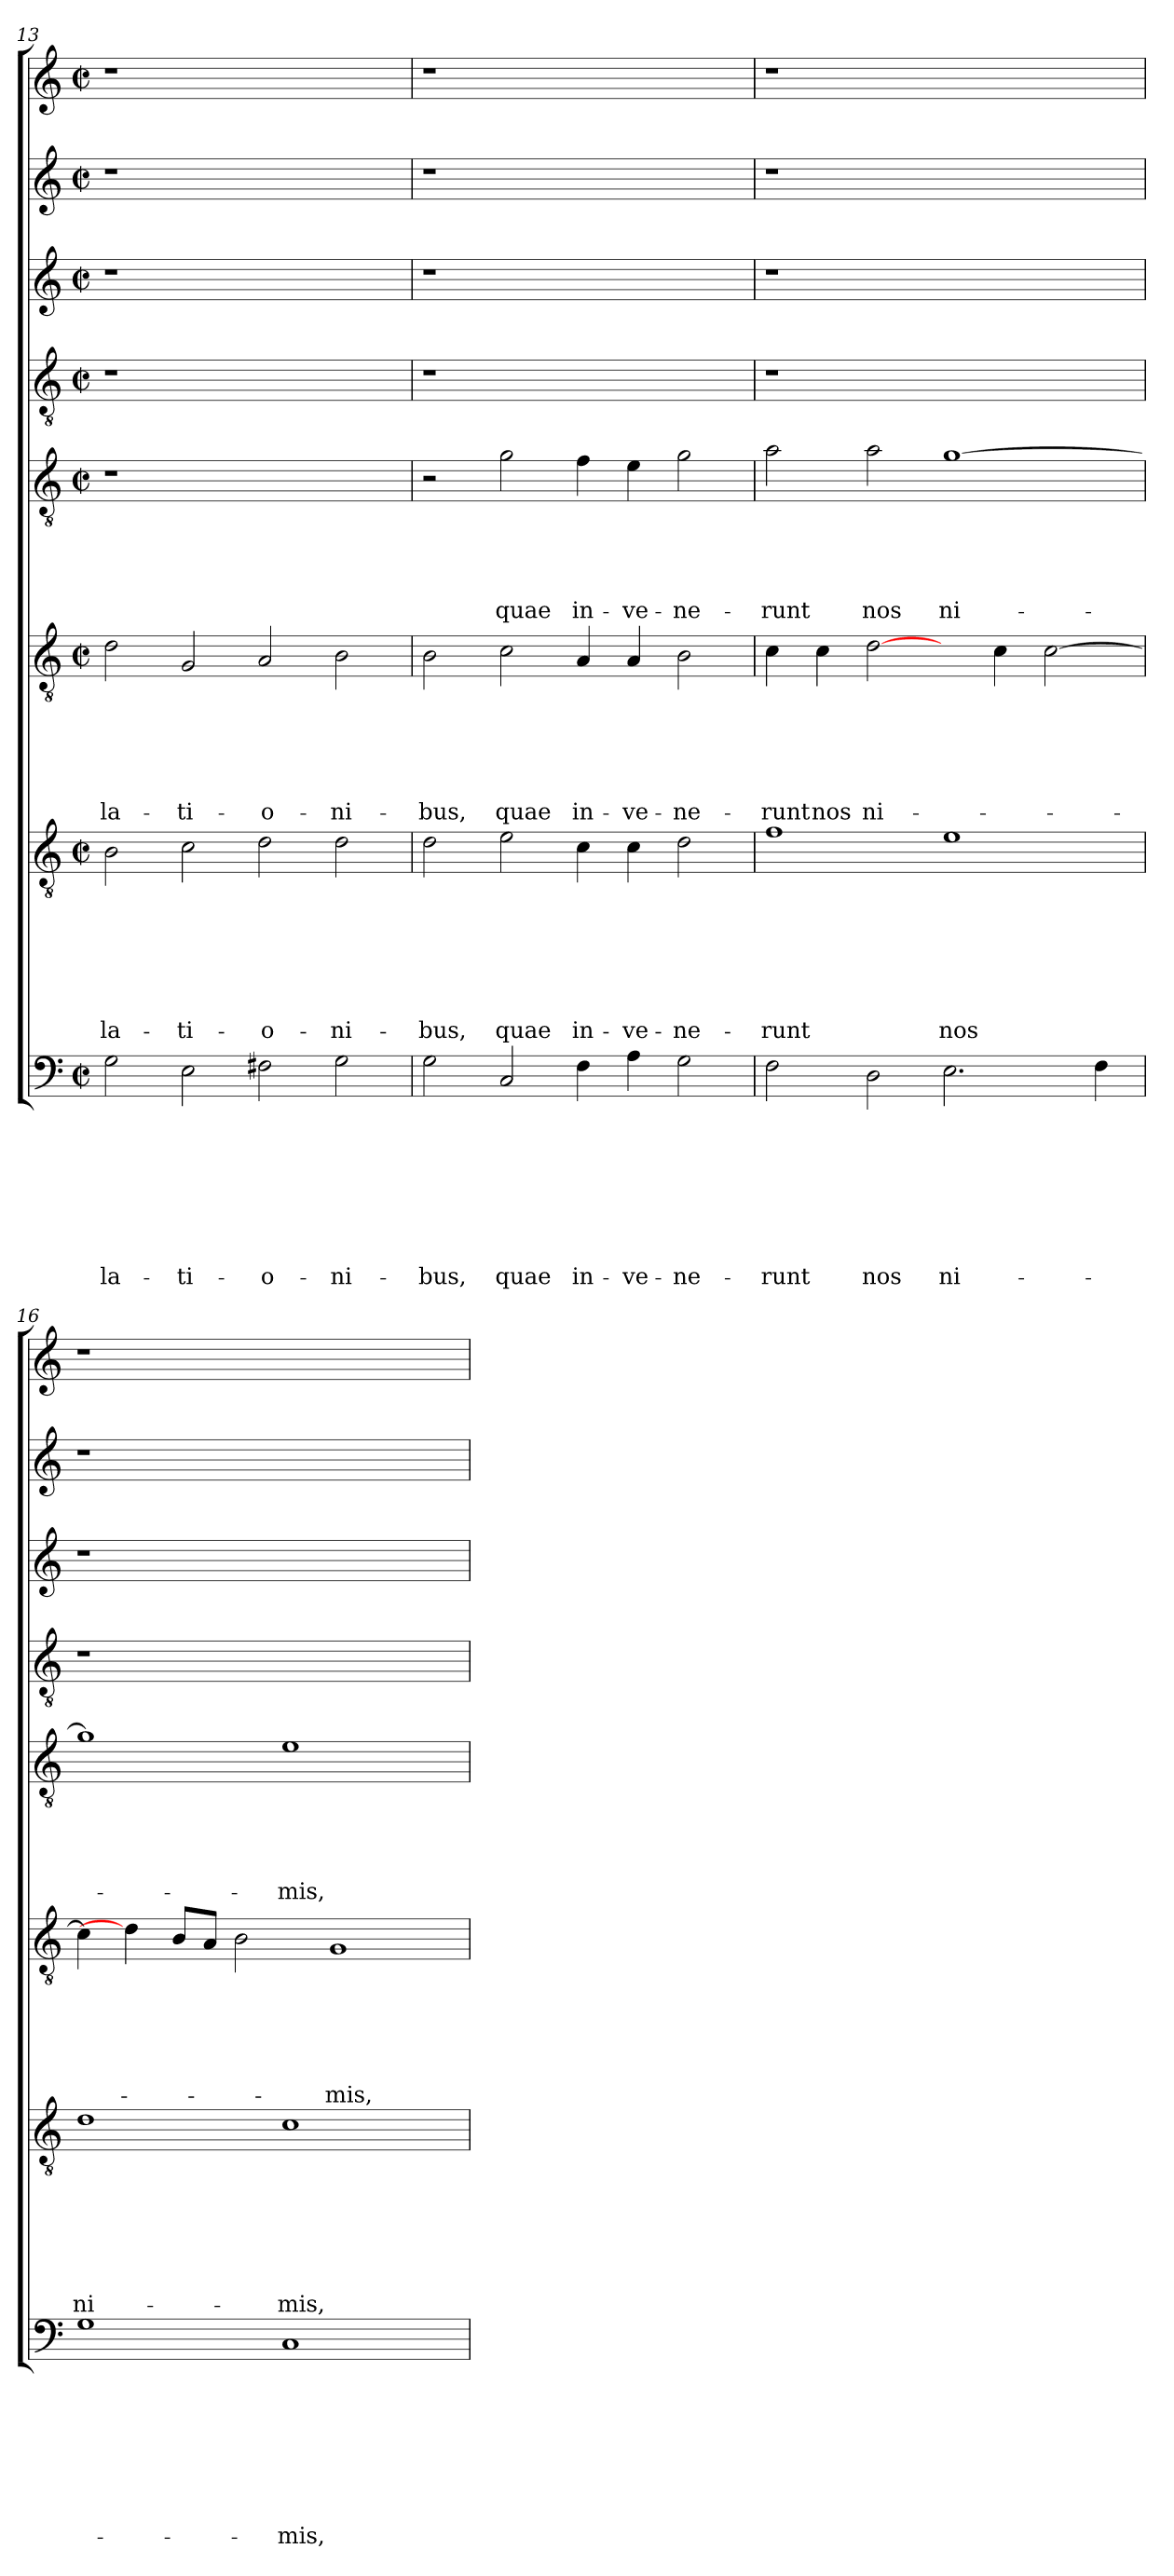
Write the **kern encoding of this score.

**kern	**text	**text	**text	**text	**text	**text	**text	**text	**kern	**text	**text	**text	**text	**text	**text	**text	**kern	**text	**text	**text	**text	**text	**text	**kern	**text	**text	**text	**text	**text	**kern	**kern	**kern	**kern
*part8	*part8	*part8	*part8	*part8	*part8	*part8	*part8	*part8	*part7	*part7	*part7	*part7	*part7	*part7	*part7	*part7	*part6	*part6	*part6	*part6	*part6	*part6	*part6	*part5	*part5	*part5	*part5	*part5	*part5	*part4	*part3	*part2	*part1
*staff8	*staff8	*staff8	*staff8	*staff8	*staff8	*staff8	*staff8	*staff8	*staff7	*staff7	*staff7	*staff7	*staff7	*staff7	*staff7	*staff7	*staff6	*staff6	*staff6	*staff6	*staff6	*staff6	*staff6	*staff5	*staff5	*staff5	*staff5	*staff5	*staff5	*staff4	*staff3	*staff2	*staff1
*clefF4	*	*	*	*	*	*	*	*	*clefGv2	*	*	*	*	*	*	*	*clefGv2	*	*	*	*	*	*	*clefGv2	*	*	*	*	*	*clefGv2	*clefG2	*clefG2	*clefG2
*k[]	*	*	*	*	*	*	*	*	*k[]	*	*	*	*	*	*	*	*k[]	*	*	*	*	*	*	*k[]	*	*	*	*	*	*k[]	*k[]	*k[]	*k[]
*C:	*	*	*	*	*	*	*	*	*C:	*	*	*	*	*	*	*	*C:	*	*	*	*	*	*	*C:	*	*	*	*	*	*C:	*C:	*C:	*C:
*M2/2	*	*	*	*	*	*	*	*	*M2/2	*	*	*	*	*	*	*	*M2/2	*	*	*	*	*	*	*M2/2	*	*	*	*	*	*M2/2	*M2/2	*M2/2	*M2/2
*met(c|)	*	*	*	*	*	*	*	*	*met(c|)	*	*	*	*	*	*	*	*met(c|)	*	*	*	*	*	*	*met(c|)	*	*	*	*	*	*met(c|)	*met(c|)	*met(c|)	*met(c|)
=13	=13	=13	=13	=13	=13	=13	=13	=13	=13	=13	=13	=13	=13	=13	=13	=13	=13	=13	=13	=13	=13	=13	=13	=13	=13	=13	=13	=13	=13	=13	=13	=13	=13
!	!	!	!	!	!	!	!	!LO:LY:b	!	!	!	!	!	!	!	!LO:LY:b	!	!	!	!	!	!	!LO:LY:b	!	!	!	!	!	!	!	!	!	!
2G\	.	.	.	.	.	.	.	-la-	2B\	.	.	.	.	.	.	-la-	2d\	.	.	.	.	.	-la-	1r	.	.	.	.	.	1r	1r	1r	1r
!	!	!	!	!	!	!	!	!LO:LY:b	!	!	!	!	!	!	!	!LO:LY:b	!	!	!	!	!	!	!LO:LY:b	!	!	!	!	!	!	!	!	!	!
2E\	.	.	.	.	.	.	.	-ti-	2c\	.	.	.	.	.	.	-ti-	2G/	.	.	.	.	.	-ti-	.	.	.	.	.	.	.	.	.	.
!	!	!	!	!	!	!	!	!LO:LY:b	!	!	!	!	!	!	!	!LO:LY:b	!	!	!	!	!	!	!LO:LY:b	!	!	!	!	!	!	!	!	!	!
2F#X\	.	.	.	.	.	.	.	-o-	2d\	.	.	.	.	.	.	-o-	2A/	.	.	.	.	.	-o-	1ryy	.	.	.	.	.	1ryy	1ryy	1ryy	1ryy
!	!	!	!	!	!	!	!	!LO:LY:b	!	!	!	!	!	!	!	!LO:LY:b	!	!	!	!	!	!	!LO:LY:b	!	!	!	!	!	!	!	!	!	!
2G\	.	.	.	.	.	.	.	-ni-	2d\	.	.	.	.	.	.	-ni-	2B\	.	.	.	.	.	-ni-	.	.	.	.	.	.	.	.	.	.
=14	=14	=14	=14	=14	=14	=14	=14	=14	=14	=14	=14	=14	=14	=14	=14	=14	=14	=14	=14	=14	=14	=14	=14	=14	=14	=14	=14	=14	=14	=14	=14	=14	=14
!	!	!	!	!	!	!	!	!LO:LY:b	!	!	!	!	!	!	!	!LO:LY:b	!	!	!	!	!	!	!LO:LY:b	!	!	!	!	!	!	!	!	!	!
2G\	.	.	.	.	.	.	.	-bus,	2d\	.	.	.	.	.	.	-bus,	2B\	.	.	.	.	.	-bus,	2r	.	.	.	.	.	1r	1r	1r	1r
!	!	!	!	!	!	!	!	!LO:LY:b	!	!	!	!	!	!	!	!LO:LY:b	!	!	!	!	!	!	!LO:LY:b	!	!	!	!	!	!LO:LY:b	!	!	!	!
2C/	.	.	.	.	.	.	.	quae	2e\	.	.	.	.	.	.	quae	2c\	.	.	.	.	.	quae	2g\	.	.	.	.	quae	.	.	.	.
!	!	!	!	!	!	!	!	!LO:LY:b	!	!	!	!	!	!	!	!LO:LY:b	!	!	!	!	!	!	!LO:LY:b	!	!	!	!	!	!LO:LY:b	!	!	!	!
4F\	.	.	.	.	.	.	.	in-	4c\	.	.	.	.	.	.	in-	4A/	.	.	.	.	.	in-	4f\	.	.	.	.	in-	1ryy	1ryy	1ryy	1ryy
!	!	!	!	!	!	!	!	!LO:LY:b	!	!	!	!	!	!	!	!LO:LY:b	!	!	!	!	!	!	!LO:LY:b	!	!	!	!	!	!LO:LY:b	!	!	!	!
4A\	.	.	.	.	.	.	.	-ve-	4c\	.	.	.	.	.	.	-ve-	4A/	.	.	.	.	.	-ve-	4e\	.	.	.	.	-ve-	.	.	.	.
!	!	!	!	!	!	!	!	!LO:LY:b	!	!	!	!	!	!	!	!LO:LY:b	!	!	!	!	!	!	!LO:LY:b	!	!	!	!	!	!LO:LY:b	!	!	!	!
2G\	.	.	.	.	.	.	.	-ne-	2d\	.	.	.	.	.	.	-ne-	2B\	.	.	.	.	.	-ne-	2g\	.	.	.	.	-ne-	.	.	.	.
=15	=15	=15	=15	=15	=15	=15	=15	=15	=15	=15	=15	=15	=15	=15	=15	=15	=15	=15	=15	=15	=15	=15	=15	=15	=15	=15	=15	=15	=15	=15	=15	=15	=15
!	!	!	!	!	!	!	!	!LO:LY:b	!	!	!	!	!	!	!	!LO:LY:b	!	!	!	!	!	!	!LO:LY:b	!	!	!	!	!	!LO:LY:b	!	!	!	!
2F\	.	.	.	.	.	.	.	-runt	1f	.	.	.	.	.	.	-runt	4c\	.	.	.	.	.	-runt	2a\	.	.	.	.	-runt	1r	1r	1r	1r
!	!	!	!	!	!	!	!	!	!	!	!	!	!	!	!	!	!	!	!	!	!	!	!LO:LY:b	!	!	!	!	!	!	!	!	!	!
.	.	.	.	.	.	.	.	.	.	.	.	.	.	.	.	.	4c\	.	.	.	.	.	nos	.	.	.	.	.	.	.	.	.	.
!	!	!	!	!	!	!	!	!LO:LY:b	!	!	!	!	!	!	!	!	!	!	!	!	!	!	!LO:LY:b	!	!	!	!	!	!LO:LY:b	!	!	!	!
2D\	.	.	.	.	.	.	.	nos	.	.	.	.	.	.	.	.	[2d\	.	.	.	.	.	ni-	2a\	.	.	.	.	nos	.	.	.	.
!	!	!	!	!	!	!	!	!LO:LY:b	!	!	!	!	!	!	!	!LO:LY:b	!	!	!	!	!	!	!	!	!	!	!	!	!LO:LY:b	!	!	!	!
2.E\	.	.	.	.	.	.	.	ni-	1e	.	.	.	.	.	.	nos	4ryy	.	.	.	.	.	.	[1g	.	.	.	.	ni-	1ryy	1ryy	1ryy	1ryy
.	.	.	.	.	.	.	.	.	.	.	.	.	.	.	.	.	4c\	.	.	.	.	.	.	.	.	.	.	.	.	.	.	.	.
.	.	.	.	.	.	.	.	.	.	.	.	.	.	.	.	.	[2c\	.	.	.	.	.	.	.	.	.	.	.	.	.	.	.	.
4F\	.	.	.	.	.	.	.	.	.	.	.	.	.	.	.	.	.	.	.	.	.	.	.	.	.	.	.	.	.	.	.	.	.
!!LO:LB:g=z
=16	=16	=16	=16	=16	=16	=16	=16	=16	=16	=16	=16	=16	=16	=16	=16	=16	=16	=16	=16	=16	=16	=16	=16	=16	=16	=16	=16	=16	=16	=16	=16	=16	=16
!	!	!	!	!	!	!	!	!	!	!	!	!	!	!	!	!LO:LY:b	!	!	!	!	!	!	!	!	!	!	!	!	!	!	!	!	!
1G	.	.	.	.	.	.	.	.	1d	.	.	.	.	.	.	ni-	4c\]	.	.	.	.	.	.	1g]	.	.	.	.	.	1r	1r	1r	1r
.	.	.	.	.	.	.	.	.	.	.	.	.	.	.	.	.	4d\]	.	.	.	.	.	.	.	.	.	.	.	.	.	.	.	.
.	.	.	.	.	.	.	.	.	.	.	.	.	.	.	.	.	8B/L	.	.	.	.	.	.	.	.	.	.	.	.	.	.	.	.
.	.	.	.	.	.	.	.	.	.	.	.	.	.	.	.	.	8A/J	.	.	.	.	.	.	.	.	.	.	.	.	.	.	.	.
.	.	.	.	.	.	.	.	.	.	.	.	.	.	.	.	.	2B\	.	.	.	.	.	.	.	.	.	.	.	.	.	.	.	.
!	!	!	!	!	!	!	!	!LO:LY:b	!	!	!	!	!	!	!	!LO:LY:b	!	!	!	!	!	!	!	!	!	!	!	!	!LO:LY:b	!	!	!	!
1C	.	.	.	.	.	.	.	-mis,	1c	.	.	.	.	.	.	-mis,	.	.	.	.	.	.	.	1e	.	.	.	.	-mis,	1ryy	1ryy	1ryy	1ryy
!	!	!	!	!	!	!	!	!	!	!	!	!	!	!	!	!	!	!	!	!	!	!	!LO:LY:b	!	!	!	!	!	!	!	!	!	!
.	.	.	.	.	.	.	.	.	.	.	.	.	.	.	.	.	1G	.	.	.	.	.	-mis,	.	.	.	.	.	.	.	.	.	.
4ryy	.	.	.	.	.	.	.	.	4ryy	.	.	.	.	.	.	.	.	.	.	.	.	.	.	4ryy	.	.	.	.	.	4ryy	4ryy	4ryy	4ryy
=	=	=	=	=	=	=	=	=	=	=	=	=	=	=	=	=	=	=	=	=	=	=	=	=	=	=	=	=	=	=	=	=	=
*-	*-	*-	*-	*-	*-	*-	*-	*-	*-	*-	*-	*-	*-	*-	*-	*-	*-	*-	*-	*-	*-	*-	*-	*-	*-	*-	*-	*-	*-	*-	*-	*-	*-
